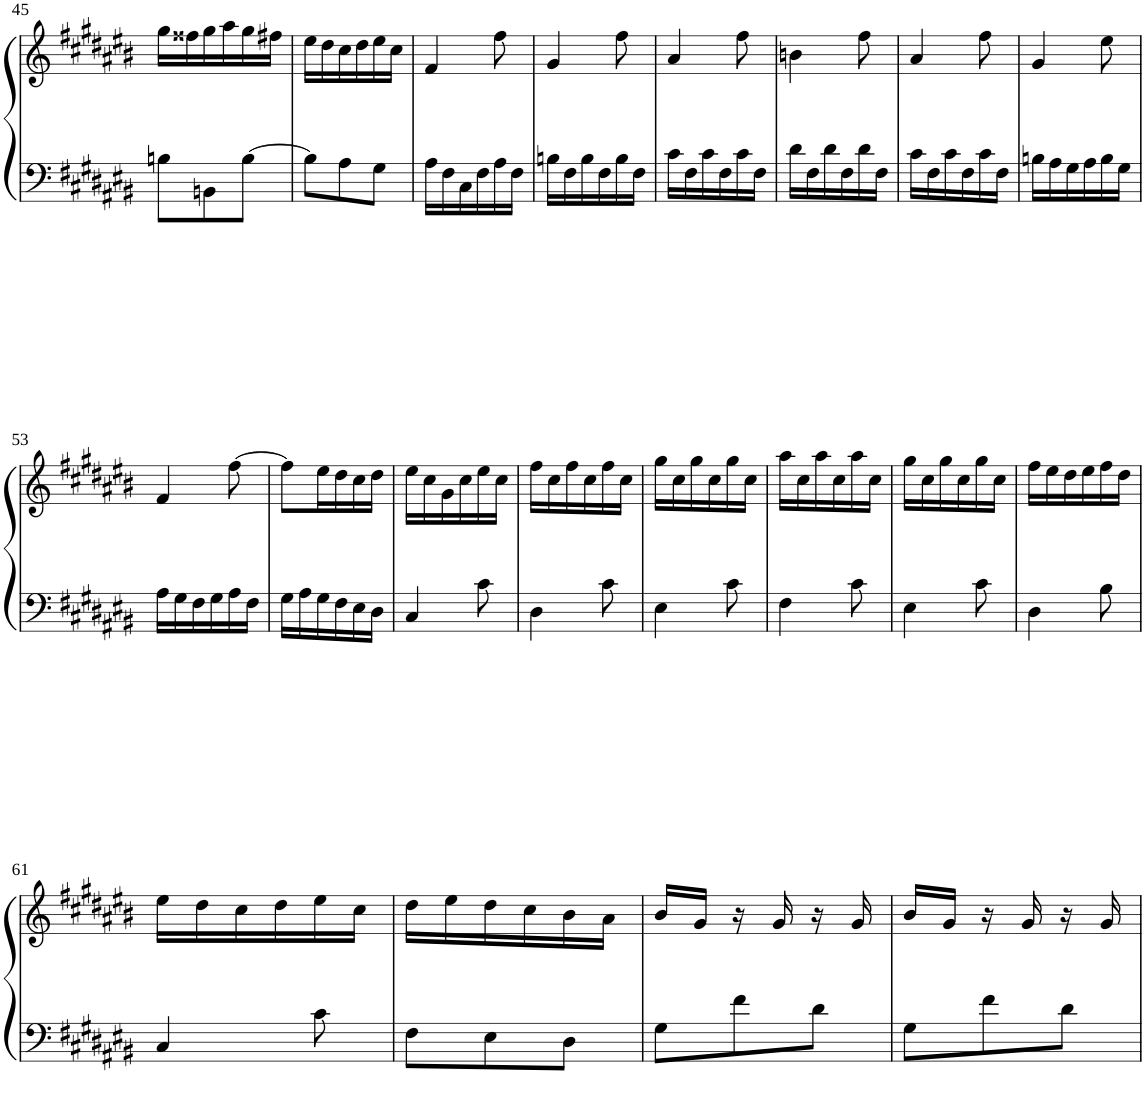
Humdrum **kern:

**kern	**kern
*part1	*part1
*staff2	*staff1
*I"Piano	*
*I'Pno	*
!!LO:PB:g=z
*clefF4	*clefG2
*k[f#c#g#d#a#e#b#]	*k[f#c#g#d#a#e#b#]
*M3/8	*M3/8
=45	=45
8Bn\L	16gg#\LL
.	16ff##X\
8BBn\	16gg#\
.	16aa#\
[8B\J	16gg#\
.	16ff#X\JJ
=46	=46
8B\L]	16ee#\LL
.	16dd#\
8A#\	16cc#\
.	16dd#\
8G#\J	16ee#\
.	16cc#\JJ
=47	=47
16A#\LL	4f#/
16F#\	.
16C#\	.
16F#\	.
16A#\	8ff#\
16F#\JJ	.
=48	=48
16Bn\LL	4g#/
16F#\	.
16B\	.
16F#\	.
16B\	8ff#\
16F#\JJ	.
=49	=49
16c#\LL	4a#/
16F#\	.
16c#\	.
16F#\	.
16c#\	8ff#\
16F#\JJ	.
=50	=50
16d#\LL	4bn\
16F#\	.
16d#\	.
16F#\	.
16d#\	8ff#\
16F#\JJ	.
=51	=51
16c#\LL	4a#/
16F#\	.
16c#\	.
16F#\	.
16c#\	8ff#\
16F#\JJ	.
=52	=52
16Bn\LL	4g#/
16A#\	.
16G#\	.
16A#\	.
16B\	8ee#\
16G#\JJ	.
!!LO:LB:g=z
=53	=53
16A#\LL	4f#/
16G#\	.
16F#\	.
16G#\	.
16A#\	[8ff#\
16F#\JJ	.
=54	=54
16G#\LL	8ff#\L]
16A#\	.
16G#\	16ee#\L
16F#\	16dd#\
16E#\	16cc#\
16D#\JJ	16dd#\JJ
=55	=55
4C#/	16ee#\LL
.	16cc#\
.	16g#\
.	16cc#\
8c#\	16ee#\
.	16cc#\JJ
=56	=56
4D#\	16ff#\LL
.	16cc#\
.	16ff#\
.	16cc#\
8c#\	16ff#\
.	16cc#\JJ
=57	=57
4E#\	16gg#\LL
.	16cc#\
.	16gg#\
.	16cc#\
8c#\	16gg#\
.	16cc#\JJ
=58	=58
4F#\	16aa#\LL
.	16cc#\
.	16aa#\
.	16cc#\
8c#\	16aa#\
.	16cc#\JJ
=59	=59
4E#\	16gg#\LL
.	16cc#\
.	16gg#\
.	16cc#\
8c#\	16gg#\
.	16cc#\JJ
=60	=60
4D#\	16ff#\LL
.	16ee#\
.	16dd#\
.	16ee#\
8B#\	16ff#\
.	16dd#\JJ
!!LO:LB:g=z
=61	=61
4C#/	16ee#\LL
.	16dd#\
.	16cc#\
.	16dd#\
8c#\	16ee#\
.	16cc#\JJ
=62	=62
8F#\L	16dd#\LL
.	16ee#\
8E#\	16dd#\
.	16cc#\
8D#\J	16b#\
.	16a#\JJ
=63	=63
8G#\L	16b#/LL
.	16g#/JJ
8f#\	16r
.	16g#/
8d#\J	16r
.	16g#/
=64	=64
8G#\L	16b#/LL
.	16g#/JJ
8f#\	16r
.	16g#/
8d#\J	16r
.	16g#/
=	=
*-	*-
